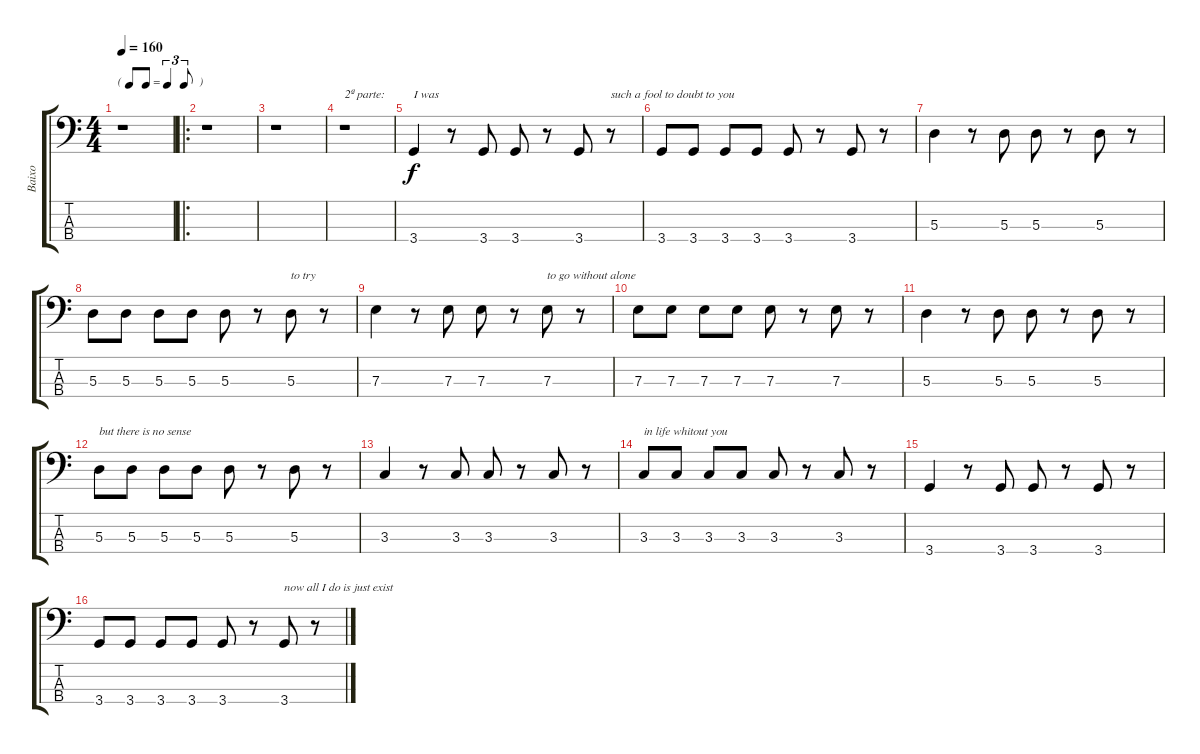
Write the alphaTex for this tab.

\track ("Baixo" "Baixo") {instrument electricbassfinger}
\staff {score tabs}
\tuning (G2 D2 A1 E1) {hide}
\ts (4 4)
\tf triplet8th
\tempo 160
\clef f4
\ks c
r.1{dy f instrument electricbassfinger} |
\ro
r.1 |
r.1 |
r.1{txt "2ª parte:"} |
3.4.4{txt "I was"} r.8 3.4.8 3.4.8 r.8 3.4.8 r.8{txt "such a fool to doubt to you"} |
3.4.8 3.4.8 3.4.8 3.4.8 3.4.8 r.8 3.4.8 r.8 |
5.3.4 r.8 5.3.8 5.3.8 r.8 5.3.8 r.8 |
5.3.8 5.3.8 5.3.8 5.3.8 5.3.8 r.8 5.3.8{txt "to try"} r.8 |
7.3.4 r.8 7.3.8 7.3.8 r.8 7.3.8{txt "to go without alone"} r.8 |
7.3.8 7.3.8 7.3.8 7.3.8 7.3.8 r.8 7.3.8 r.8 |
5.3.4 r.8 5.3.8 5.3.8 r.8 5.3.8 r.8 |
5.3.8{txt "but there is no sense"} 5.3.8 5.3.8 5.3.8 5.3.8 r.8 5.3.8 r.8 |
3.3.4 r.8 3.3.8 3.3.8 r.8 3.3.8 r.8 |
3.3.8{txt "in life whitout you"} 3.3.8 3.3.8 3.3.8 3.3.8 r.8 3.3.8 r.8 |
3.4.4 r.8 3.4.8 3.4.8 r.8 3.4.8 r.8 |
3.4.8 3.4.8 3.4.8 3.4.8 3.4.8 r.8 3.4.8{txt "now all I do is just exist"} r.8
